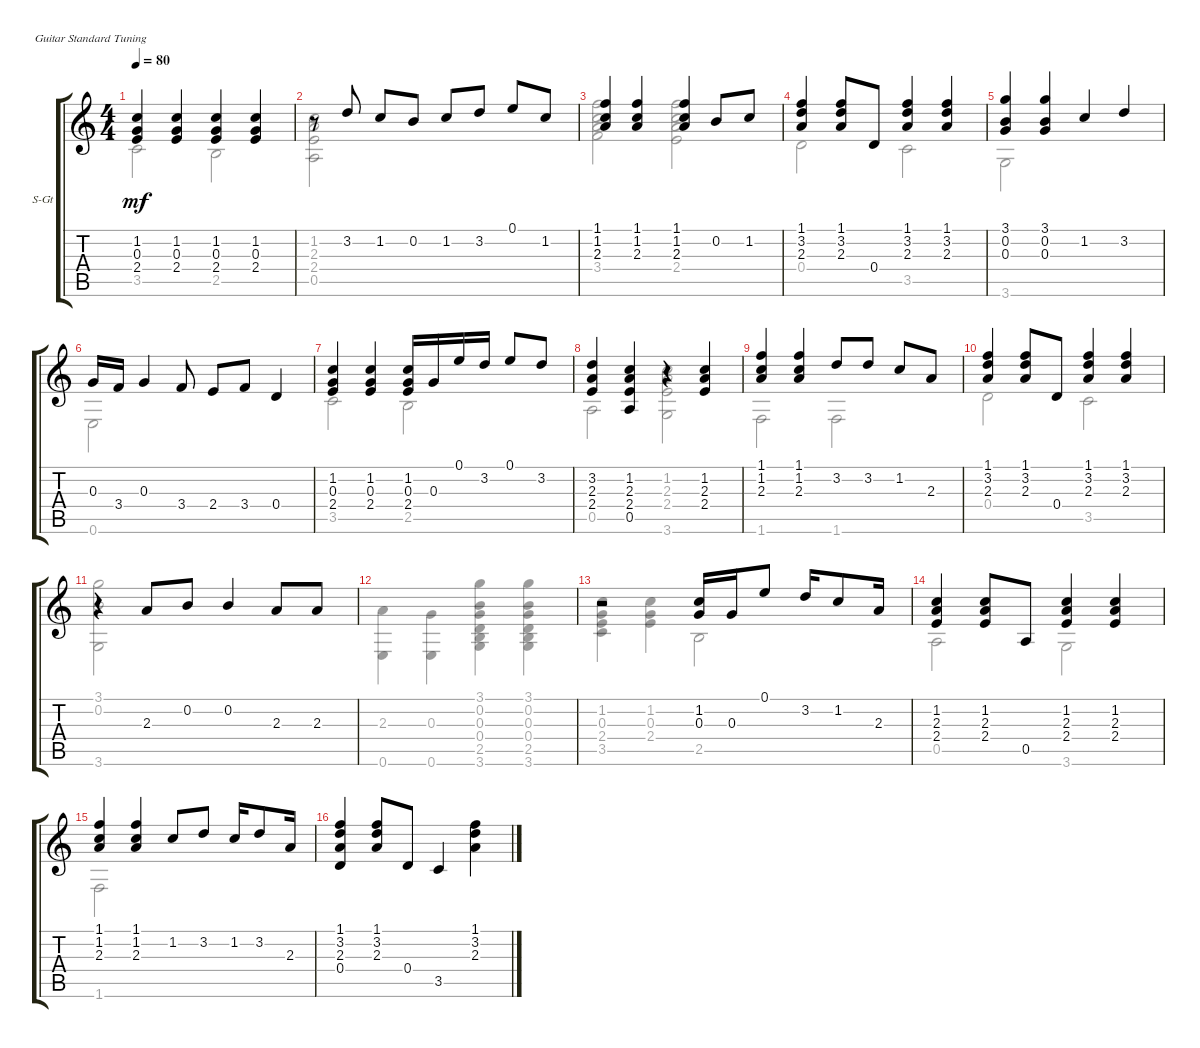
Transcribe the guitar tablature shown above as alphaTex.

\defaultSystemsLayout 4
\bracketExtendMode groupsimilarinstruments
\firstSystemTrackNameOrientation horizontal
\otherSystemsTrackNameOrientation horizontal
\track ("Steel Guitar" "S-Gt") {instrument acousticguitarsteel}
\staff {score tabs}
\tuning (E4 B3 G3 D3 A2 E2)
\voice
\ts (4 4)
\tempo 80
\clef g2
\ks c
(2.4 0.3 1.2).4{dy mf instrument acousticguitarsteel} (1.2 0.3 2.4).4 (2.4 0.3 1.2).4 (1.2 0.3 2.4).4 |
r.8 3.2.8 1.2.8 0.2.8 1.2.8 3.2.8 0.1.8 1.2.8 |
(1.1 1.2 2.3).4 (1.1 1.2 2.3).4 (1.1 1.2 2.3).4 0.2.8 1.2.8 |
(1.1 3.2 2.3).4 (2.3 3.2 1.1).8 0.4.8 (3.2 2.3 1.1).4 (1.1 2.3 3.2).4 |
(3.1 0.2 0.3).4 (0.2 3.1 0.3).4 1.2.4 3.2.4 |
0.3.16 3.4.16 0.3.4 3.4.8 2.4.8 3.4.8 0.4.4 |
(2.4 0.3 1.2).4 (1.2 0.3 2.4).4 (2.4 0.3 1.2).16 0.3.16 0.1.16 3.2.16 0.1.8 3.2.8 |
(2.3 3.2 2.4).4 (1.2 2.3 2.4 0.5).4 r.4 (1.2 2.3 2.4).4 |
(1.1 1.2 2.3).4 (1.1 1.2 2.3).4 3.2.8 3.2.8 1.2.8 2.3.8 |
(3.2 2.3 1.1).4 (1.1 3.2 2.3).8 0.4.8 (1.1 3.2 2.3).4 (1.1 3.2 2.3).4 |
r.4 2.3.8 0.2.8 0.2.4 2.3.8 2.3.8 |
|
r.2 (0.3 1.2).16 0.3.16 0.1.8 3.2.16 1.2.8 2.3.16 |
(2.4 2.3 1.2).4 (1.2 2.3 2.4).8 0.5.8 (1.2 2.3 2.4).4 (1.2 2.3 2.4).4 |
(1.1 1.2 2.3).4 (2.3 1.2 1.1).4 1.2.8 3.2.8 1.2.16 3.2.8 2.3.16 |
(0.4 3.2 2.3 1.1).4 (1.1 3.2 2.3).8 0.4.8 3.5.4 (1.1 3.2 2.3).4
\voice
\clef g2
\ottava regular
\simile none
\ks c
3.5.2{dy mf} 2.5.2 |
(0.5 2.4 2.3 1.2).2 |
(3.4 2.3 1.2 1.1).2 (2.4 2.3 1.2 1.1).2 |
0.4.2 3.5.2 |
3.6.2 |
0.6.2 |
3.5.2 2.5.2 |
0.5.2 (3.6 2.4 2.3 1.2).2 |
1.6.2 1.6.2 |
0.4.2 3.5.2 |
(3.6 3.1 0.2).2 |
(0.6 2.3).4 (0.3 0.6).4 (3.1 0.2 0.3 0.4 2.5 3.6).4 (3.1 0.2 0.3 0.4 2.5 3.6).4 |
(3.5 2.4 0.3 1.2).4 (1.2 0.3 2.4).4 2.5.2 |
0.5.2 3.6.2 |
1.6.2 |
